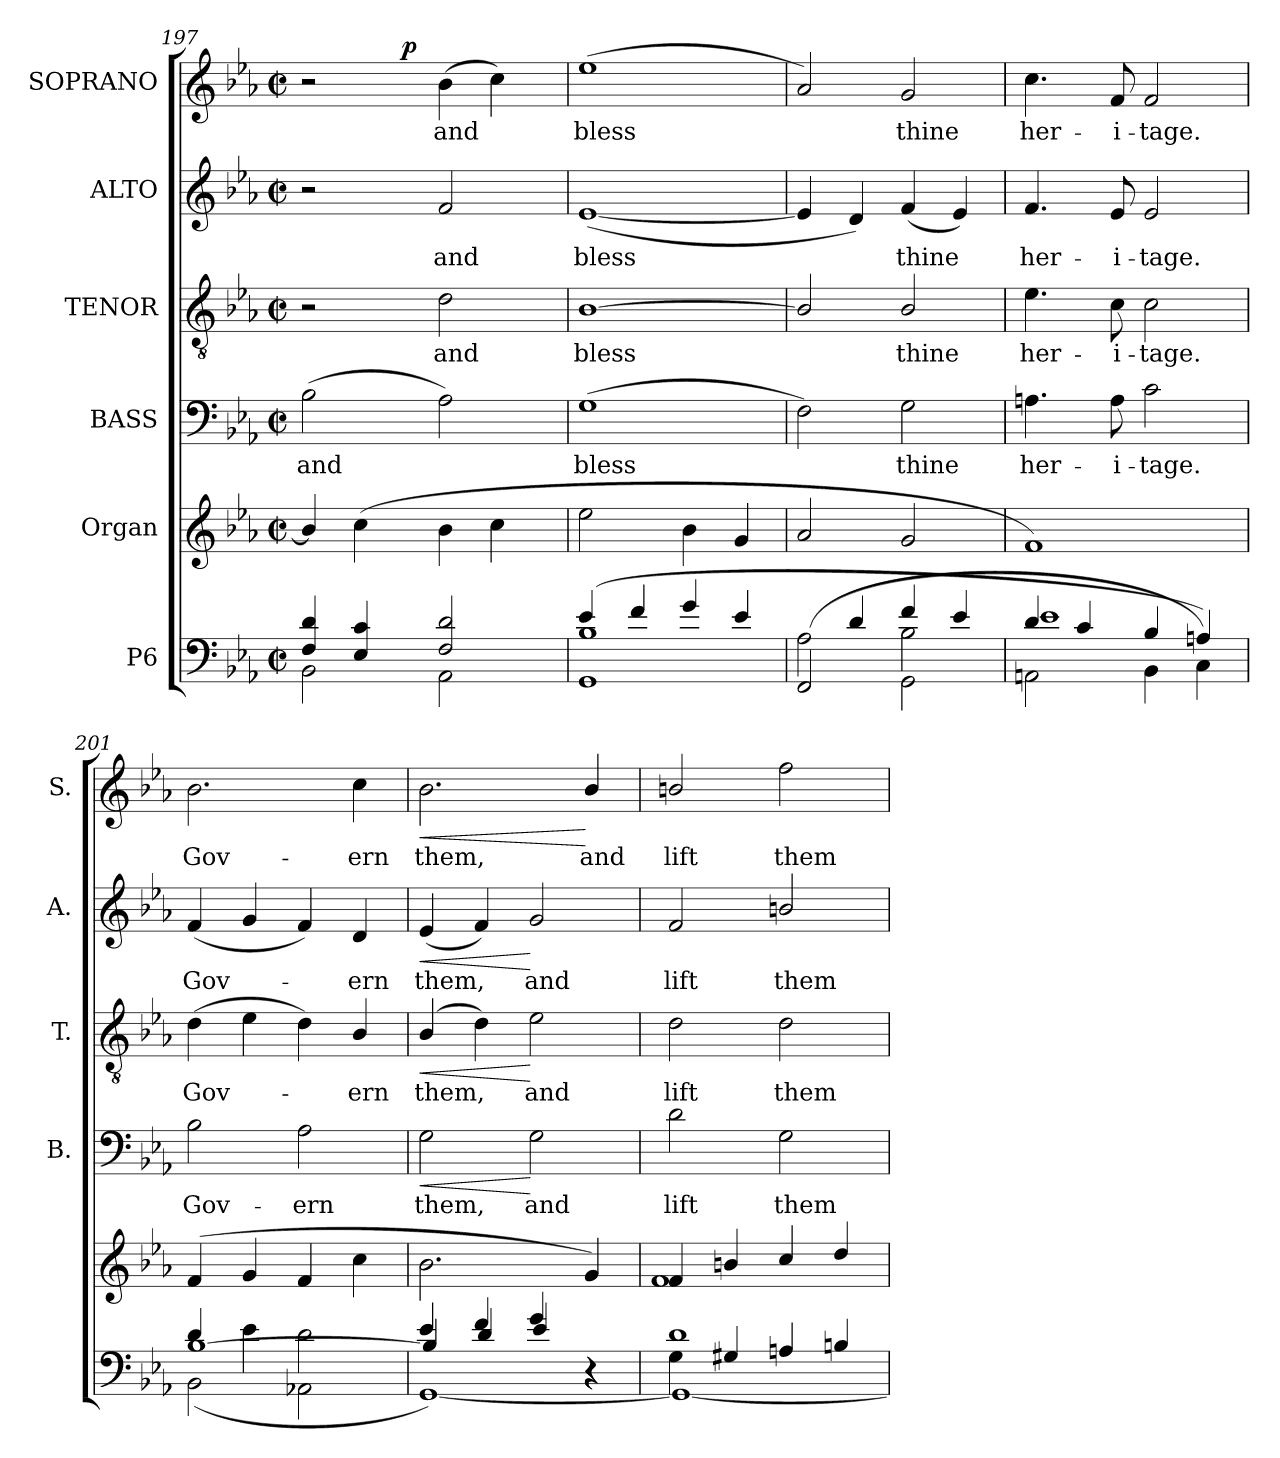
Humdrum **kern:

**kern	**kern	**kern	**text	**dynam	**kern	**text	**dynam	**kern	**text	**dynam	**kern	**text	**dynam
*part6	*part5	*part4	*part4	*part4	*part3	*part3	*part3	*part2	*part2	*part2	*part1	*part1	*part1
*staff6	*staff5	*staff4	*staff4	*staff4	*staff3	*staff3	*staff3	*staff2	*staff2	*staff2	*staff1	*staff1	*staff1
*I"P6	*I"Organ	*I"BASS	*	*	*I"TENOR	*	*	*I"ALTO	*	*	*I"SOPRANO	*	*
*	*	*I'B.	*	*	*I'T.	*	*	*I'A.	*	*	*I'S.	*	*
*clefF4	*clefG2	*clefF4	*	*	*clefGv2	*	*	*clefG2	*	*	*clefG2	*	*
*	*	*	*	*	*ITrd7c12	*	*	*	*	*	*	*	*
*k[b-e-a-]	*k[b-e-a-]	*k[b-e-a-]	*	*	*k[b-e-a-]	*	*	*k[b-e-a-]	*	*	*k[b-e-a-]	*	*
*E-:	*E-:	*E-:	*	*	*E-:	*	*	*E-:	*	*	*E-:	*	*
*M2/2	*M2/2	*M2/2	*	*	*M2/2	*	*	*M2/2	*	*	*M2/2	*	*
*met(c|)	*met(c|)	*met(c|)	*	*	*met(c|)	*	*	*met(c|)	*	*	*met(c|)	*	*
=197	=197	=197	=197	=197	=197	=197	=197	=197	=197	=197	=197	=197	=197
*^	*^	*	*	*	*	*	*	*	*	*	*	*	*
!	!	!	!	!	!LO:LY:b:color=#000000	!	!	!	!	!	!	!	!	!	!
*	*	*	*	*	*	*	*	*	*	*	*	*	*^	*	*
4Fi/ 4di	2BB-i\	4b-i/]	4ryy	(2B-i\	and	.	2r	.	.	2r	.	.	2r	4ryy	.	.
4E-i/ 4ci	.	(4cci\	2.ryy	.	.	.	.	.	.	.	.	.	.	16ryy	.	.
.	.	.	.	.	.	.	.	.	.	.	.	.	.	32ryy	.	.
.	.	.	.	.	.	.	.	.	.	.	.	.	.	128ryy	.	.
.	.	.	.	.	.	.	.	.	.	.	.	.	.	256ryy	.	.
.	.	.	.	.	.	.	.	.	.	.	.	.	.	1024ryy	.	.
.	.	.	.	.	.	.	.	.	.	.	.	.	.	2ryy	.	p
!	!	!	!	!	!	!	!	!LO:LY:b:color=#000000	!	!	!	!	!	!	!	!
!	!	!	!	!	!	!	!	!	!	!	!LO:LY:b:color=#000000	!	!	!	!	!
!	!	!	!	!	!	!	!	!	!	!	!	!	!	!	!LO:LY:b:color=#000000	!
2Fi/ 2di	2AA-i\	4b-i\	.	2A-i\)	.	.	2Di\	and	.	2fi/	and	.	(4b-i\	.	and	.
.	.	4cci\	.	.	.	.	.	.	.	.	.	.	4cci\)	.	.	.
.	.	.	.	.	.	.	.	.	.	.	.	.	.	8ryy	.	.
.	.	.	.	.	.	.	.	.	.	.	.	.	.	64ryy	.	.
.	.	.	.	.	.	.	.	.	.	.	.	.	.	512.ryy	.	.
*	*	*v	*v	*	*	*	*	*	*	*	*	*	*v	*v	*	*
=198	=198	=198	=198	=198	=198	=198	=198	=198	=198	=198	=198	=198	=198	=198
*	*^	*	*	*	*	*	*	*	*	*	*	*	*	*
*	*	*	*^	*	*	*	*	*	*	*	*	*	*^	*	*
!	!	!	!	!	!	!LO:LY:b:color=#000000	!	!	!	!	!	!	!	!	!	!	!
*	*	*	*v	*v	*	*	*	*	*	*	*	*	*	*v	*v	*	*
*	*	*	*^	*	*	*	*	*	*	*	*	*	*^	*	*
!	!	!	!	!	!	!	!	!	!LO:LY:b:color=#000000	!	!	!	!	!	!	!	!
*	*	*	*v	*v	*	*	*	*	*	*	*	*	*	*v	*v	*	*
*	*	*	*^	*	*	*	*	*	*	*	*	*	*^	*	*
!	!	!	!	!	!	!	!	!	!	!	!	!LO:LY:b:color=#000000	!	!	!	!	!
*	*	*	*v	*v	*	*	*	*	*	*	*	*	*	*v	*v	*	*
*	*	*	*^	*	*	*	*	*	*	*	*	*	*^	*	*
!	!	!	!	!	!	!	!	!	!	!	!	!	!	!	!	!LO:LY:b:color=#000000	!
*	*	*	*v	*v	*	*	*	*	*	*	*	*	*	*v	*v	*	*
(4e-i/	1GGi	1B-i	2ee-i\	(1Gi	bless	.	[1BB-i	bless	.	([1e-i	bless	.	(1ee-i	bless	.
4fi/	.	.	.	.	.	.	.	.	.	.	.	.	.	.	.
4gi/	.	.	4b-i\	.	.	.	.	.	.	.	.	.	.	.	.
4e-i/	.	.	4gi/	.	.	.	.	.	.	.	.	.	.	.	.
=199	=199	=199	=199	=199	=199	=199	=199	=199	=199	=199	=199	=199	=199	=199	=199
4ryy	(2FFi/	2A-i\	2a-i/	2Fi\)	.	.	2BB-i/]	.	.	4e-i/]	.	.	2a-i/)	.	.
4di/	.	.	.	.	.	.	.	.	.	4di/)	.	.	.	.	.
!	!	!	!	!	!LO:LY:b:color=#000000	!	!	!	!	!	!	!	!	!	!
!	!	!	!	!	!	!	!	!LO:LY:b:color=#000000	!	!	!	!	!	!	!
!	!	!	!	!	!	!	!	!	!	!	!LO:LY:b:color=#000000	!	!	!	!
!	!	!	!	!	!	!	!	!	!	!	!	!	!	!LO:LY:b:color=#000000	!
4fi/	2GGi\	2B-i\	2gi/	2Gi\	thine	.	2BB-i/	thine	.	(4fi/	thine	.	2gi/	thine	.
4e-i/	.	.	.	.	.	.	.	.	.	4e-i/)	.	.	.	.	.
=200	=200	=200	=200	=200	=200	=200	=200	=200	=200	=200	=200	=200	=200	=200	=200
!	!	!	!	!	!LO:LY:b:color=#000000	!	!	!	!	!	!	!	!	!	!
!	!	!	!	!	!	!	!	!LO:LY:b:color=#000000	!	!	!	!	!	!	!
!	!	!	!	!	!	!	!	!	!	!	!LO:LY:b:color=#000000	!	!	!	!
!	!	!	!	!	!	!	!	!	!	!	!	!	!	!LO:LY:b:color=#000000	!
4di/	2AAni\	1e-i	1fi)	4.Ani\	her-	.	4.E-i\	her-	.	4.fi/	her-	.	4.cci\	her-	.
4ci/	.	.	.	.	.	.	.	.	.	.	.	.	.	.	.
!	!	!	!	!	!LO:LY:b:color=#000000	!	!	!	!	!	!	!	!	!	!
!	!	!	!	!	!	!	!	!LO:LY:b:color=#000000	!	!	!	!	!	!	!
!	!	!	!	!	!	!	!	!	!	!	!LO:LY:b:color=#000000	!	!	!	!
!	!	!	!	!	!	!	!	!	!	!	!	!	!	!LO:LY:b:color=#000000	!
.	.	.	.	8Ai\	-i-	.	8Ci\	-i-	.	8e-i/	-i-	.	8fi/	-i-	.
!	!	!	!	!	!LO:LY:b:color=#000000	!	!	!	!	!	!	!	!	!	!
!	!	!	!	!	!	!	!	!LO:LY:b:color=#000000	!	!	!	!	!	!	!
!	!	!	!	!	!	!	!	!	!	!	!LO:LY:b:color=#000000	!	!	!	!
!	!	!	!	!	!	!	!	!	!	!	!	!	!	!LO:LY:b:color=#000000	!
4B-i/	4BB-i\	.	.	2ci\	-tage.	.	2Ci\	-tage.	.	2e-i/	-tage.	.	2fi/	-tage.	.
4Ani/)	4Ci\)	.	.	.	.	.	.	.	.	.	.	.	.	.	.
=201	=201	=201	=201	=201	=201	=201	=201	=201	=201	=201	=201	=201	=201	=201	=201
!	!	!	!	!	!LO:LY:b:color=#000000	!	!	!	!	!	!	!	!	!	!
!	!	!	!	!	!	!	!	!LO:LY:b:color=#000000	!	!	!	!	!	!	!
!	!	!	!	!	!	!	!	!	!	!	!LO:LY:b:color=#000000	!	!	!	!
!	!	!	!	!	!	!	!	!	!	!	!	!	!	!LO:LY:b:color=#000000	!
4di/	(2BB-i\	[1B-i	(4fi/	2B-i\	Gov-	.	(4Di\	Gov-	.	(4fi/	Gov-	.	2.b-i\	Gov-	.
4e-i\	.	.	4gi/	.	.	.	4E-i\	.	.	4gi/	.	.	.	.	.
!	!	!	!	!	!LO:LY:b:color=#000000	!	!	!	!	!	!	!	!	!	!
2di\	2AA-Xi\	.	4fi/	2A-i\	-ern	.	4Di\)	.	.	4fi/)	.	.	.	.	.
!	!	!	!	!	!	!	!	!LO:LY:b:color=#000000	!	!	!	!	!	!	!
!	!	!	!	!	!	!	!	!	!	!	!LO:LY:b:color=#000000	!	!	!	!
!	!	!	!	!	!	!	!	!	!	!	!	!	!	!LO:LY:b:color=#000000	!
.	.	.	4cci\	.	.	.	4BB-i/	-ern	.	4di/	-ern	.	4cci\	-ern	.
=202	=202	=202	=202	=202	=202	=202	=202	=202	=202	=202	=202	=202	=202	=202	=202
!	!	!	!	!	!LO:LY:b:color=#000000	!LO:HP:b	!	!	!	!	!	!	!	!	!
!	!	!	!	!	!	!	!	!LO:LY:b:color=#000000	!LO:HP:b	!	!	!	!	!	!
!	!	!	!	!	!	!	!	!	!	!	!LO:LY:b:color=#000000	!LO:HP:b	!	!	!
!	!	!	!	!	!	!	!	!	!	!	!	!	!	!LO:LY:b:color=#000000	!LO:HP:b
4e-i/	[1GGi)	4B-i/]	2.b-i\	2Gi\	them,	<	(4BB-i/	them,	<	(4e-i/	them,	<	2.b-i\	them,	<
4fi/	.	4di/	.	.	.	.	4Di\)	.	.	4fi/)	.	.	.	.	.
!	!	!	!	!	!LO:LY:b:color=#000000	!	!	!	!	!	!	!	!	!	!
!	!	!	!	!	!	!	!	!LO:LY:b:color=#000000	!	!	!	!	!	!	!
!	!	!	!	!	!	!	!	!	!	!	!LO:LY:b:color=#000000	!	!	!	!
4gi/	.	4e-i/	.	2Gi\	and	[	2E-i\	and	[	2gi/	and	[	.	.	.
!	!	!	!	!	!	!	!	!	!	!	!	!	!	!LO:LY:b:color=#000000	!
4r	.	4r	4gi/)	.	.	.	.	.	.	.	.	.	4b-i/	and	[
=203	=203	=203	=203	=203	=203	=203	=203	=203	=203	=203	=203	=203	=203	=203	=203
*	*	*	*^	*	*	*	*	*	*	*	*	*	*	*	*
!	!	!	!	!	!	!LO:LY:b:color=#000000	!	!	!	!	!	!	!	!	!	!
!	!	!	!	!	!	!	!	!	!LO:LY:b:color=#000000	!	!	!	!	!	!	!
!	!	!	!	!	!	!	!	!	!	!	!	!LO:LY:b:color=#000000	!	!	!	!
!	!	!	!	!	!	!	!	!	!	!	!	!	!	!	!LO:LY:b:color=#000000	!
4Gi\	1GGi_	1di	4fi/	1fi	2di\	lift	.	2Di\	lift	.	2fi/	lift	.	2bni/	lift	.
4G#Xi/	.	.	4bni/	.	.	.	.	.	.	.	.	.	.	.	.	.
!	!	!	!	!	!	!LO:LY:b:color=#000000	!	!	!	!	!	!	!	!	!	!
!	!	!	!	!	!	!	!	!	!LO:LY:b:color=#000000	!	!	!	!	!	!	!
!	!	!	!	!	!	!	!	!	!	!	!	!LO:LY:b:color=#000000	!	!	!	!
!	!	!	!	!	!	!	!	!	!	!	!	!	!	!	!LO:LY:b:color=#000000	!
4Ani/	.	.	4cci/	.	2Gi\	them	.	2Di\	them	.	2bni/	them	.	2ffi\	them	.
4Bni/	.	.	4ddi/	.	.	.	.	.	.	.	.	.	.	.	.	.
*v	*v	*v	*	*	*	*	*	*	*	*	*	*	*	*	*	*
*	*v	*v	*	*	*	*	*	*	*	*	*	*	*	*
=	=	=	=	=	=	=	=	=	=	=	=	=	=
*-	*-	*-	*-	*-	*-	*-	*-	*-	*-	*-	*-	*-	*-
